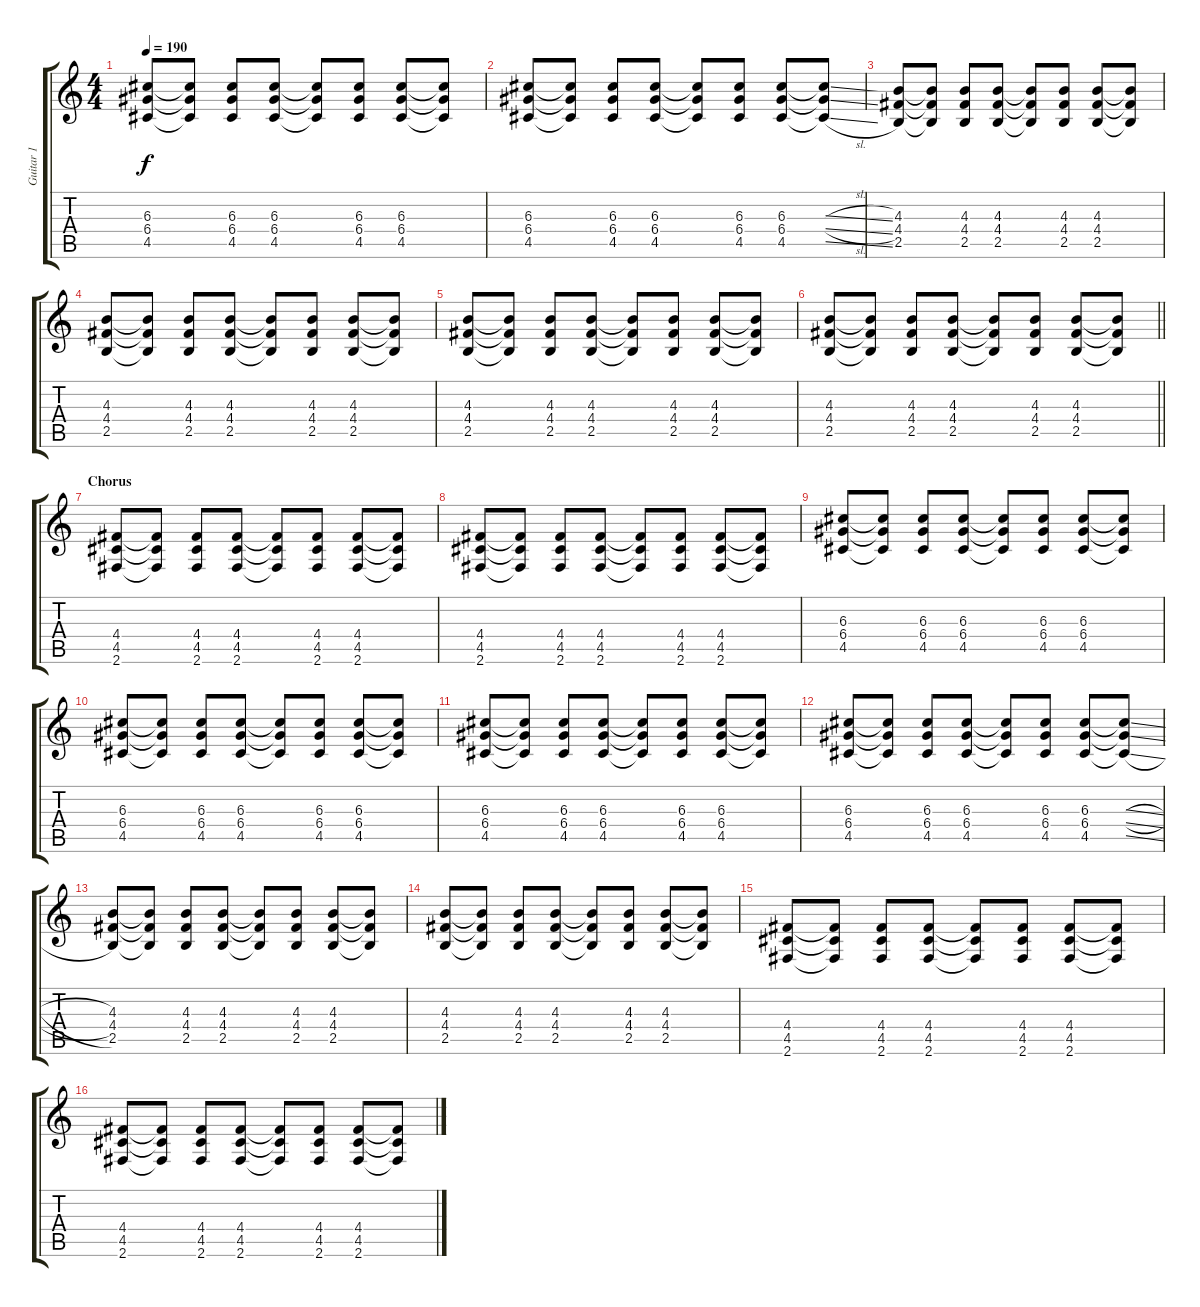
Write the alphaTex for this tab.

\track ("Guitar 1" "Guitar 1") {instrument distortionguitar}
\staff {score tabs}
\tuning (E4 B3 G3 D3 A2 E2) {hide}
\ts (4 4)
\tempo 190
\clef g2
\ks c
(6.3 6.4 4.5).8{dy f} (6.3{t} 6.4{t} 4.5{t}).8 (6.3 6.4 4.5).8 (6.3 6.4 4.5).8 (6.3{t} 6.4{t} 4.5{t}).8 (6.3 6.4 4.5).8 (6.3 6.4 4.5).8 (6.3{t} 6.4{t} 4.5{t}).8 |
(6.3 6.4 4.5).8 (6.3{t} 6.4{t} 4.5{t}).8 (6.3 6.4 4.5).8 (6.3 6.4 4.5).8 (6.3{t} 6.4{t} 4.5{t}).8 (6.3 6.4 4.5).8 (6.3 6.4 4.5).8 (6.3{sl t} 6.4{sl t} 4.5{sl t}).8 |
(4.3 4.4 2.5).8 (4.3{t} 4.4{t} 2.5{t}).8 (4.3 4.4 2.5).8 (4.3 4.4 2.5).8 (4.3{t} 4.4{t} 2.5{t}).8 (4.3 4.4 2.5).8 (4.3 4.4 2.5).8 (4.3{t} 4.4{t} 2.5{t}).8 |
(4.3 4.4 2.5).8 (4.3{t} 4.4{t} 2.5{t}).8 (4.3 4.4 2.5).8 (4.3 4.4 2.5).8 (4.3{t} 4.4{t} 2.5{t}).8 (4.3 4.4 2.5).8 (4.3 4.4 2.5).8 (4.3{t} 4.4{t} 2.5{t}).8 |
(4.3 4.4 2.5).8 (4.3{t} 4.4{t} 2.5{t}).8 (4.3 4.4 2.5).8 (4.3 4.4 2.5).8 (4.3{t} 4.4{t} 2.5{t}).8 (4.3 4.4 2.5).8 (4.3 4.4 2.5).8 (4.3{t} 4.4{t} 2.5{t}).8 |
\barLineRight lightlight
(4.3 4.4 2.5).8 (4.3{t} 4.4{t} 2.5{t}).8 (4.3 4.4 2.5).8 (4.3 4.4 2.5).8 (4.3{t} 4.4{t} 2.5{t}).8 (4.3 4.4 2.5).8 (4.3 4.4 2.5).8 (4.3{t} 4.4{t} 2.5{t}).8 |
\section ("" "Chorus")
(4.4 4.5 2.6).8 (4.4{t} 4.5{t} 2.6{t}).8 (4.4 4.5 2.6).8 (4.4 4.5 2.6).8 (4.4{t} 4.5{t} 2.6{t}).8 (4.4 4.5 2.6).8 (4.4 4.5 2.6).8 (4.4{t} 4.5{t} 2.6{t}).8 |
(4.4 4.5 2.6).8 (4.4{t} 4.5{t} 2.6{t}).8 (4.4 4.5 2.6).8 (4.4 4.5 2.6).8 (4.4{t} 4.5{t} 2.6{t}).8 (4.4 4.5 2.6).8 (4.4 4.5 2.6).8 (4.4{t} 4.5{t} 2.6{t}).8 |
(6.3 6.4 4.5).8 (6.3{t} 6.4{t} 4.5{t}).8 (6.3 6.4 4.5).8 (6.3 6.4 4.5).8 (6.3{t} 6.4{t} 4.5{t}).8 (6.3 6.4 4.5).8 (6.3 6.4 4.5).8 (6.3{t} 6.4{t} 4.5{t}).8 |
(6.3 6.4 4.5).8 (6.3{t} 6.4{t} 4.5{t}).8 (6.3 6.4 4.5).8 (6.3 6.4 4.5).8 (6.3{t} 6.4{t} 4.5{t}).8 (6.3 6.4 4.5).8 (6.3 6.4 4.5).8 (6.3{t} 6.4{t} 4.5{t}).8 |
(6.3 6.4 4.5).8 (6.3{t} 6.4{t} 4.5{t}).8 (6.3 6.4 4.5).8 (6.3 6.4 4.5).8 (6.3{t} 6.4{t} 4.5{t}).8 (6.3 6.4 4.5).8 (6.3 6.4 4.5).8 (6.3{t} 6.4{t} 4.5{t}).8 |
(6.3 6.4 4.5).8 (6.3{t} 6.4{t} 4.5{t}).8 (6.3 6.4 4.5).8 (6.3 6.4 4.5).8 (6.3{t} 6.4{t} 4.5{t}).8 (6.3 6.4 4.5).8 (6.3 6.4 4.5).8 (6.3{sl t} 6.4{sl t} 4.5{sl t}).8 |
(4.3 4.4 2.5).8 (4.3{t} 4.4{t} 2.5{t}).8 (4.3 4.4 2.5).8 (4.3 4.4 2.5).8 (4.3{t} 4.4{t} 2.5{t}).8 (4.3 4.4 2.5).8 (4.3 4.4 2.5).8 (4.3{t} 4.4{t} 2.5{t}).8 |
(4.3 4.4 2.5).8 (4.3{t} 4.4{t} 2.5{t}).8 (4.3 4.4 2.5).8 (4.3 4.4 2.5).8 (4.3{t} 4.4{t} 2.5{t}).8 (4.3 4.4 2.5).8 (4.3 4.4 2.5).8 (4.3{t} 4.4{t} 2.5{t}).8 |
(4.4 4.5 2.6).8 (4.4{t} 4.5{t} 2.6{t}).8 (4.4 4.5 2.6).8 (4.4 4.5 2.6).8 (4.4{t} 4.5{t} 2.6{t}).8 (4.4 4.5 2.6).8 (4.4 4.5 2.6).8 (4.4{t} 4.5{t} 2.6{t}).8 |
(4.4 4.5 2.6).8 (4.4{t} 4.5{t} 2.6{t}).8 (4.4 4.5 2.6).8 (4.4 4.5 2.6).8 (4.4{t} 4.5{t} 2.6{t}).8 (4.4 4.5 2.6).8 (4.4 4.5 2.6).8 (4.4{t} 4.5{t} 2.6{t}).8
